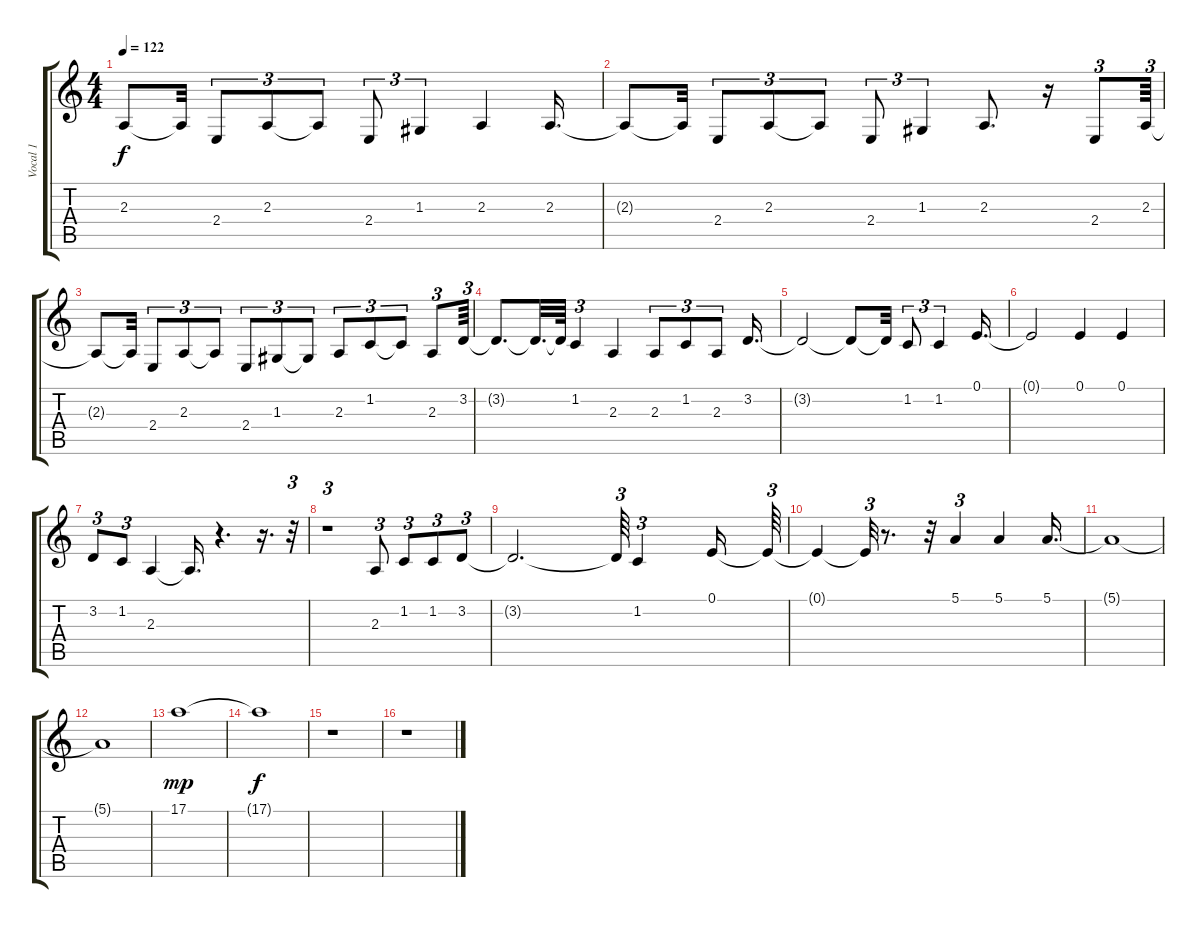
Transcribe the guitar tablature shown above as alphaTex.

\track ("Vocal 1" "Vocal 1") {instrument lead2sawtooth}
\staff {score tabs}
\tuning (E4 B3 G3 D3 A2 E2) {hide}
\ts (4 4)
\tempo 122
\clef g2
\ks c
2.3{t}.8{dy f} 2.3{t}.32 2.4.8{tu (3 2)} 2.3.8{tu (3 2)} 2.3{t}.8{tu (3 2)} 2.4.8{tu (3 2)} 1.3.4{tu (3 2)} 2.3.4 2.3.16{d} |
2.3{t}.8 2.3{t}.32 2.4.8{tu (3 2)} 2.3.8{tu (3 2)} 2.3{t}.8{tu (3 2)} 2.4.8{tu (3 2)} 1.3.4{tu (3 2)} 2.3.8{d} r.16 2.4.8{tu (3 2)} 2.3.64{tu (3 2)} |
2.3{t}.8 2.3{t}.32 2.4.8{tu (3 2)} 2.3.8{tu (3 2)} 2.3{t}.8{tu (3 2)} 2.4.8{tu (3 2)} 1.3.8{tu (3 2)} 1.3{t}.8{tu (3 2)} 2.3.8{tu (3 2)} 1.2.8{tu (3 2)} 1.2{t}.8{tu (3 2)} 2.3.8{tu (3 2)} 3.2.64{tu (3 2)} |
3.2{t}.8{d} 3.2{t}.32{d} 3.2{t}.64 1.2.4{tu (3 2)} 2.3.4 2.3.8{tu (3 2)} 1.2.8{tu (3 2)} 2.3.8{tu (3 2)} 3.2.16{d} |
3.2{t}.2 3.2{t}.8 3.2{t}.32 1.2.8{tu (3 2)} 1.2.4{tu (3 2)} 0.1.16{d} |
0.1{t}.2 0.1.4 0.1.4 |
3.2.8{tu (3 2)} 1.2.8{tu (3 2)} 2.3.4 2.3{t}.16{d} r.4{d} r.16{d} r.32{tu (3 2)} |
r.1{tu (3 2)} 2.3.8{tu (3 2)} 1.2.8{tu (3 2)} 1.2.8{tu (3 2)} 3.2.8{tu (3 2)} |
3.2{t}.2{d} 3.2{t}.64{tu (3 2)} 1.2.4{tu (3 2)} 0.1.16 0.1{t}.64{tu (3 2)} |
0.1{t}.4 0.1{t}.32{tu (3 2)} r.8{d} r.32 5.1.4{tu (3 2)} 5.1.4 5.1.16{d} |
5.1{t}.1 |
5.1{t}.1 |
17.1.1{dy mp} |
17.1{t}.1{dy f} |
r.1 |
r.1
